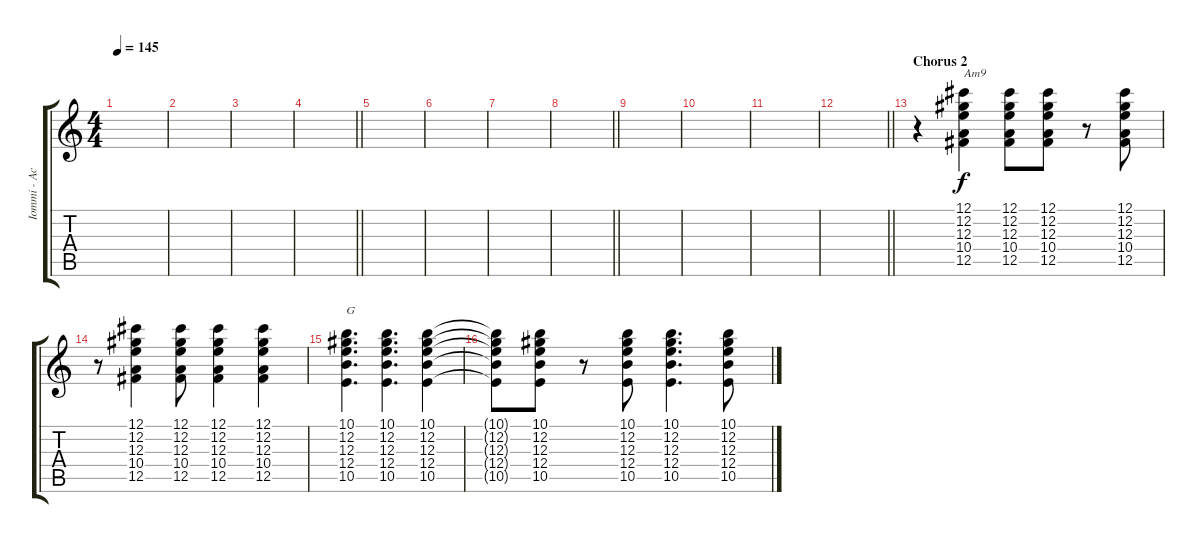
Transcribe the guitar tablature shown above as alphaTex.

\track ("Iommi - Acoustic" "Iommi - Ac") {instrument acousticguitarsteel}
\staff {score tabs}
\tuning (Db4 Ab3 E3 B2 Gb2 Db2) {hide}
\ts (4 4)
\tempo 145
\clef g2
\ks c
|
|
|
\barLineRight lightlight
|
|
|
|
\barLineRight lightlight
|
|
|
|
\barLineRight lightlight
|
\section ("" "Chorus 2")
r.4 (12.1 12.2 12.3 10.4 12.5).4{txt "Am9" instrument acousticguitarnylon} (12.1 12.2 12.3 10.4 12.5).8 (12.1 12.2 12.3 10.4 12.5).8 r.8 (12.1 12.2 12.3 10.4 12.5).8 |
r.8 (12.1 12.2 12.3 10.4 12.5).4 (12.1 12.2 12.3 10.4 12.5).8 (12.1 12.2 12.3 10.4 12.5).4 (12.1 12.2 12.3 10.4 12.5).4 |
(10.1 12.2 12.3 12.4 10.5).4{d txt "G"} (10.1 12.2 12.3 12.4 10.5).4{d} (10.1 12.2 12.3 12.4 10.5).4 |
(10.1{t} 12.2{t} 12.3{t} 12.4{t} 10.5{t}).8 (10.1 12.2 12.3 12.4 10.5).8 r.8 (10.1 12.2 12.3 12.4 10.5).8 (10.1 12.2 12.3 12.4 10.5).4{d} (10.1 12.2 12.3 12.4 10.5).8
